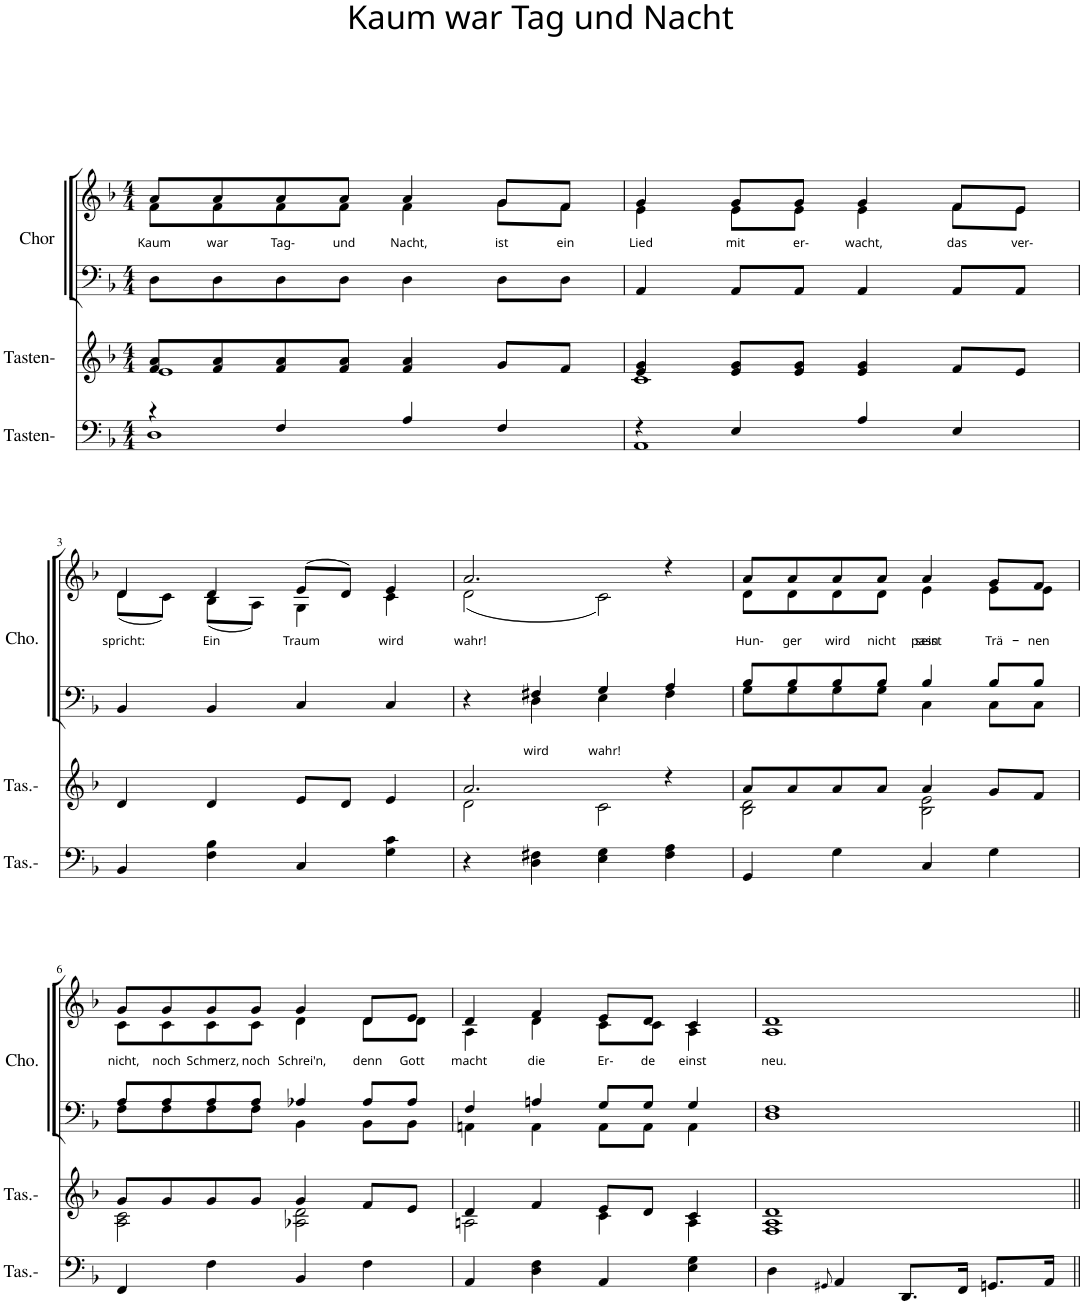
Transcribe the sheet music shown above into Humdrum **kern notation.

**kern	**kern	**kern	**text	**text	**kern	**text
*part3	*part2	*part1	*part1	*part1	*part1	*part1
*staff4	*staff3	*staff2	*staff2	*staff2	*staff1	*staff1
*I"Tasten-	*I"Tasten-	*I"Chor	*	*	*	*
*I'Tas.-	*I'Tas.-	*I'Cho.	*	*	*	*
*clefF4	*clefG2	*clefF4	*	*	*clefG2	*
*k[b-]	*k[b-]	*k[b-]	*	*	*k[b-]	*
*F:	*F:	*F:	*	*	*F:	*
*M4/4	*M4/4	*M4/4	*	*	*M4/4	*
=1	=1	=1	=1	=1	=1	=1
*^	*^	*	*	*	*	*
!	!	!	!	!	!	!	!	!LO:LY:b
*	*	*	*	*	*	*	*^	*
4r	1D	8f/ 8a/L	1e	8D\L	.	.	8a/L	8f\L	Kaum
!	!	!	!	!	!	!	!	!	!LO:LY:b
.	.	8f/ 8a/	.	8D\	.	.	8a/	8f\	-war
!	!	!	!	!	!	!	!	!	!LO:LY:b
4F/	.	8f/ 8a/	.	8D\	.	.	8a/	8f\	Tag-
!	!	!	!	!	!	!	!	!	!LO:LY:b
.	.	8f/ 8a/J	.	8D\J	.	.	8a/J	8f\J	und
!	!	!	!	!	!	!	!	!	!LO:LY:b
4A/	.	4f/ 4a/	.	4D\	.	.	4a/	4f\	Nacht,
!	!	!	!	!	!	!	!	!	!LO:LY:b
4F/	.	8g/L	.	8D\L	.	.	8g/L	8g\L	ist
!	!	!	!	!	!	!	!	!	!LO:LY:b
.	.	8f/J	.	8D\J	.	.	8f/J	8f\J	ein
=2	=2	=2	=2	=2	=2	=2	=2	=2	=2
!	!	!	!	!	!	!	!	!	!LO:LY:b
4r	1AA	4e/ 4g/	1c	4AA/	.	.	4g/	4e\	Lied
!	!	!	!	!	!	!	!	!	!LO:LY:b
4E/	.	8e/ 8g/L	.	8AA/L	.	.	8g/L	8e\L	mit
!	!	!	!	!	!	!	!	!	!LO:LY:b
.	.	8e/ 8g/J	.	8AA/J	.	.	8g/J	8e\J	er-
!	!	!	!	!	!	!	!	!	!LO:LY:b
4A/	.	4e/ 4g/	.	4AA/	.	.	4g/	4e\	wacht,
!	!	!	!	!	!	!	!	!	!LO:LY:b
4E/	.	8f/L	.	8AA/L	.	.	8f/L	8f\L	das
!	!	!	!	!	!	!	!	!	!LO:LY:b
.	.	8e/J	.	8AA/J	.	.	8e/J	8e\J	ver-
*v	*v	*	*	*	*	*	*	*	*
*	*v	*v	*	*	*	*	*	*
!!LO:LB:g=z	!!
=3	=3	=3	=3	=3	=3	=3	=3
!	!	!	!	!	!	!	!LO:LY:b
4BB-/	4d/	4BB-/	.	.	4d/	(8d\L	spricht:
.	.	.	.	.	.	8c\J)	.
!	!	!	!	!	!	!	!LO:LY:b
4F\ 4B-\	4d/	4BB-/	.	.	4d/	(8B-\L	Ein
.	.	.	.	.	.	8A\J)	.
!	!	!	!	!	!	!	!LO:LY:b
4C/	8e/L	4C/	.	.	(8e/L	4G\	Traum
.	8d/J	.	.	.	8d/J)	.	.
!	!	!	!	!	!	!	!LO:LY:b
4G\ 4c\	4e/	4C/	.	.	4e/	4c\	wird
=4	=4	=4	=4	=4	=4	=4	=4
*	*^	*^	*	*	*	*	*
!	!	!	!	!	!	!	!	!	!LO:LY:b
4r	2.a/	2d\	4r	4ryy	.	.	2.a/	(2d\	wahr!
!	!	!	!	!	!	!LO:LY:b	!	!	!
4D\ 4F#X\	.	.	4F#X/	4D\	.	wird	.	.	.
!	!	!	!	!	!	!LO:LY:b	!	!	!
4E\ 4G\	.	2c\	4G/	4E\	.	wahr!	.	2c\)	.
4F#\ 4A\	4r	.	4A/	4F#\	.	.	4r	.	.
=5	=5	=5	=5	=5	=5	=5	=5	=5	=5
!	!	!	!	!	!	!	!	!	!LO:LY:b
4GG/	8a/L	2B-\ 2d\	8B-/L	8G\L	.	.	8a/L	8d\L	Hun-
!	!	!	!	!	!	!	!	!	!LO:LY:b
.	8a/	.	8B-/	8G\	.	.	8a/	8d\	-ger
!	!	!	!	!	!	!	!	!	!LO:LY:b
4G\	8a/	.	8B-/	8G\	.	.	8a/	8d\	wird
!	!	!	!	!	!	!	!	!	!LO:LY:b
.	8a/J	.	8B-/J	8G\J	.	.	8a/J	8d\J	nicht
!	!	!	!	!	!	!	!	!	!LO:LY:b
!	!	!	!	!	!	!	!	!	!LO:LY:b
4C/	4a/	2B-\ 2e\	4B-/	4C\	.	.	4a/	4e\	sein
!	!	!	!	!	!	!	!	!	!LO:LY:b
4G\	8g/L	.	8B-/L	8C\L	.	.	8g/L	8e\L	Trä-
!	!	!	!	!	!	!	!	!	!LO:LY:b
.	8f/J	.	8B-/J	8C\J	.	.	8f/J	8e\J	nen
!!LO:LB:g=z	!!
=6	=6	=6	=6	=6	=6	=6	=6	=6	=6
!	!	!	!	!	!	!	!	!	!LO:LY:b
4FF/	8g/L	2A\ 2c\	8A/L	8F\L	.	.	8g/L	8c\L	nicht,
!	!	!	!	!	!	!	!	!	!LO:LY:b
.	8g/	.	8A/	8F\	.	.	8g/	8c\	noch
!	!	!	!	!	!	!	!	!	!LO:LY:b
4F\	8g/	.	8A/	8F\	.	.	8g/	8c\	Schmerz,
!	!	!	!	!	!	!	!	!	!LO:LY:b
.	8g/J	.	8A/J	8F\J	.	.	8g/J	8c\J	noch
!	!	!	!	!	!	!	!	!	!LO:LY:b
4BB-/	4g/	2A-X\ 2d\	4A-X/	4BB-\	.	.	4g/	4d\	-Schrei'n,
!	!	!	!	!	!	!	!	!	!LO:LY:b
4F\	8f/L	.	8A-/L	8BB-\L	.	.	8d/L	8d\L	denn
!	!	!	!	!	!	!	!	!	!LO:LY:b
.	8e/J	.	8A-/J	8BB-\J	.	.	8e/J	8d\J	-Gott
=7	=7	=7	=7	=7	=7	=7	=7	=7	=7
!	!	!	!	!	!	!	!	!	!LO:LY:b
4AA/	4d/	2An\	4F/	4AAn\	.	.	4d/	4A\	macht
!	!	!	!	!	!	!	!	!	!LO:LY:b
4D\ 4F\	4f/	.	4An/	4AA\	.	.	4f/	4d\	-die
!	!	!	!	!	!	!	!	!	!LO:LY:b
4AA/	8e/L	4c\	8G/L	8AA\L	.	.	8e/L	8c\L	Er-
!	!	!	!	!	!	!	!	!	!LO:LY:b
.	8d/J	.	8G/J	8AA\J	.	.	8d/J	8c\J	-de
!	!	!	!	!	!	!	!	!	!LO:LY:b
4E\ 4G\	4c/	4A\	4G/	4AA\	.	.	4c/	4A\	einst
=8	=8	=8	=8	=8	=8	=8	=8	=8	=8
!	!	!	!	!	!	!	!	!	!LO:LY:b
*	*v	*v	*	*	*	*	*	*	*
*	*	*v	*v	*	*	*	*	*
*	*	*	*	*	*v	*v	*
4D\	1F 1A 1d	1D 1F	.	.	1A 1d	-neu.
8qGG#X/	.	.	.	.	.	.
4AA/	.	.	.	.	.	.
8.DD/L	.	.	.	.	.	.
16FF/Jk	.	.	.	.	.	.
8.GGn/L	.	.	.	.	.	.
16AA/Jk	.	.	.	.	.	.
=||	=||	=||	=||	=||	=||	=||
*-	*-	*-	*-	*-	*-	*-
